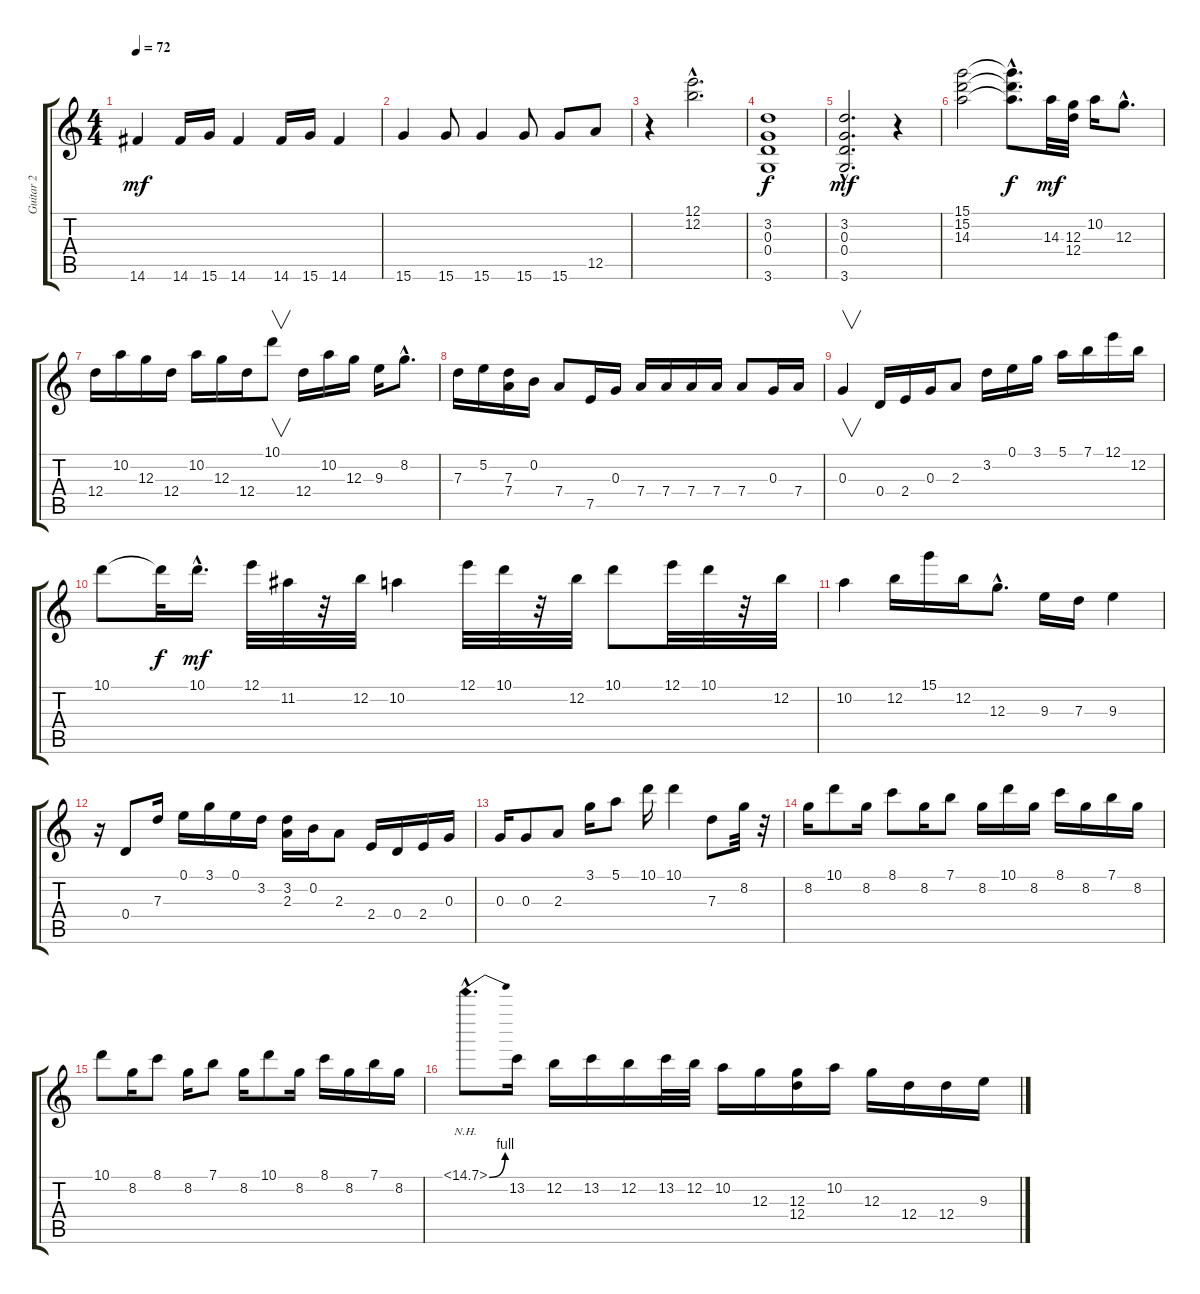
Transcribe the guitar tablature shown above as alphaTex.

\track ("Guitar 2" "Guitar 2") {instrument overdrivenguitar}
\staff {score tabs}
\tuning (E4 B3 G3 D3 A2 E2) {hide}
\ts (4 4)
\tempo 72
\clef g2
\ks c
14.6.4{dy mf} 14.6.16 15.6.16 14.6.4 14.6.16 15.6.16 14.6.4 |
15.6.4 15.6.8 15.6.4 15.6.8 15.6.8 12.5.8 |
r.4 (12.1{hac} 12.2{hac}).2{d} |
(3.2 0.3 0.4 3.6).1{dy f} |
(3.2{hac} 0.3{hac} 0.4{hac} 3.6{hac}).2{d dy mf} r.4 |
(15.1 15.2 14.3).2 (15.1{hac t} 15.2{hac t} 14.3{hac t}).8{d dy f} 14.3.32{dy mf} (12.3 12.4).32 10.2.16 12.3{hac}.8{d} |
12.4.16 10.2.16 12.3.16 12.4.16 10.2.16 12.3.16 12.4.16 10.1.8{v} 12.4.16 10.2.16 12.3.16 9.3.16 8.2{hac}.8{d} |
7.3.16 5.2.16 (7.3 7.4).16 0.2.16 7.4.8 7.5.16 0.3.16 7.4.16 7.4.16 7.4.16 7.4.16 7.4.8 0.3.16 7.4.16 |
0.3.4{v} 0.4.16 2.4.16 0.3.16 2.3.8 3.2.16 0.1.16 3.1.16 5.1.16 7.1.16 12.1.16 12.2.16 |
10.1.8 10.1{t}.32{dy f} 10.1{hac}.16{d dy mf} 12.1.32 11.2.32 r.32 12.2.32 10.2.4 12.1.32 10.1.32 r.32 12.2.32 10.1.8 12.1.32 10.1.32 r.32 12.2.32 |
10.2.4 12.2.16 15.1.16 12.2.16 12.3{hac}.8{d} 9.3.16 7.3.16 9.3.4 |
r.16 0.4.8 7.3.16 0.1.16 3.1.16 0.1.16 3.2.16 (3.2 2.3).16 0.2.16 2.3.8 2.4.16 0.4.16 2.4.16 0.3.16 |
0.3.16 0.3.8 2.3.8 3.1.16 5.1.8 10.1.16 10.1.4 7.3.8 8.2.32 r.32 |
8.2.16 10.1.8 8.2.16 8.1.8 8.2.16 7.1.8 8.2.16 10.1.16 8.2.16 8.1.16 8.2.16 7.1.16 8.2.16 |
10.1.8 8.2.16 8.1.8 8.2.16 7.1.8 8.2.16 10.1.8 8.2.16 8.1.16 8.2.16 7.1.16 8.2.16 |
15.1{be (bend 0 0 60 4) nh hac}.8{d} 13.2.16 12.2.16 13.2.16 12.2.16 13.2.32 12.2.32 10.2.16 12.3.16 (12.3 12.4).16 10.2.16 12.3.16 12.4.16 12.4.16 9.3.16
